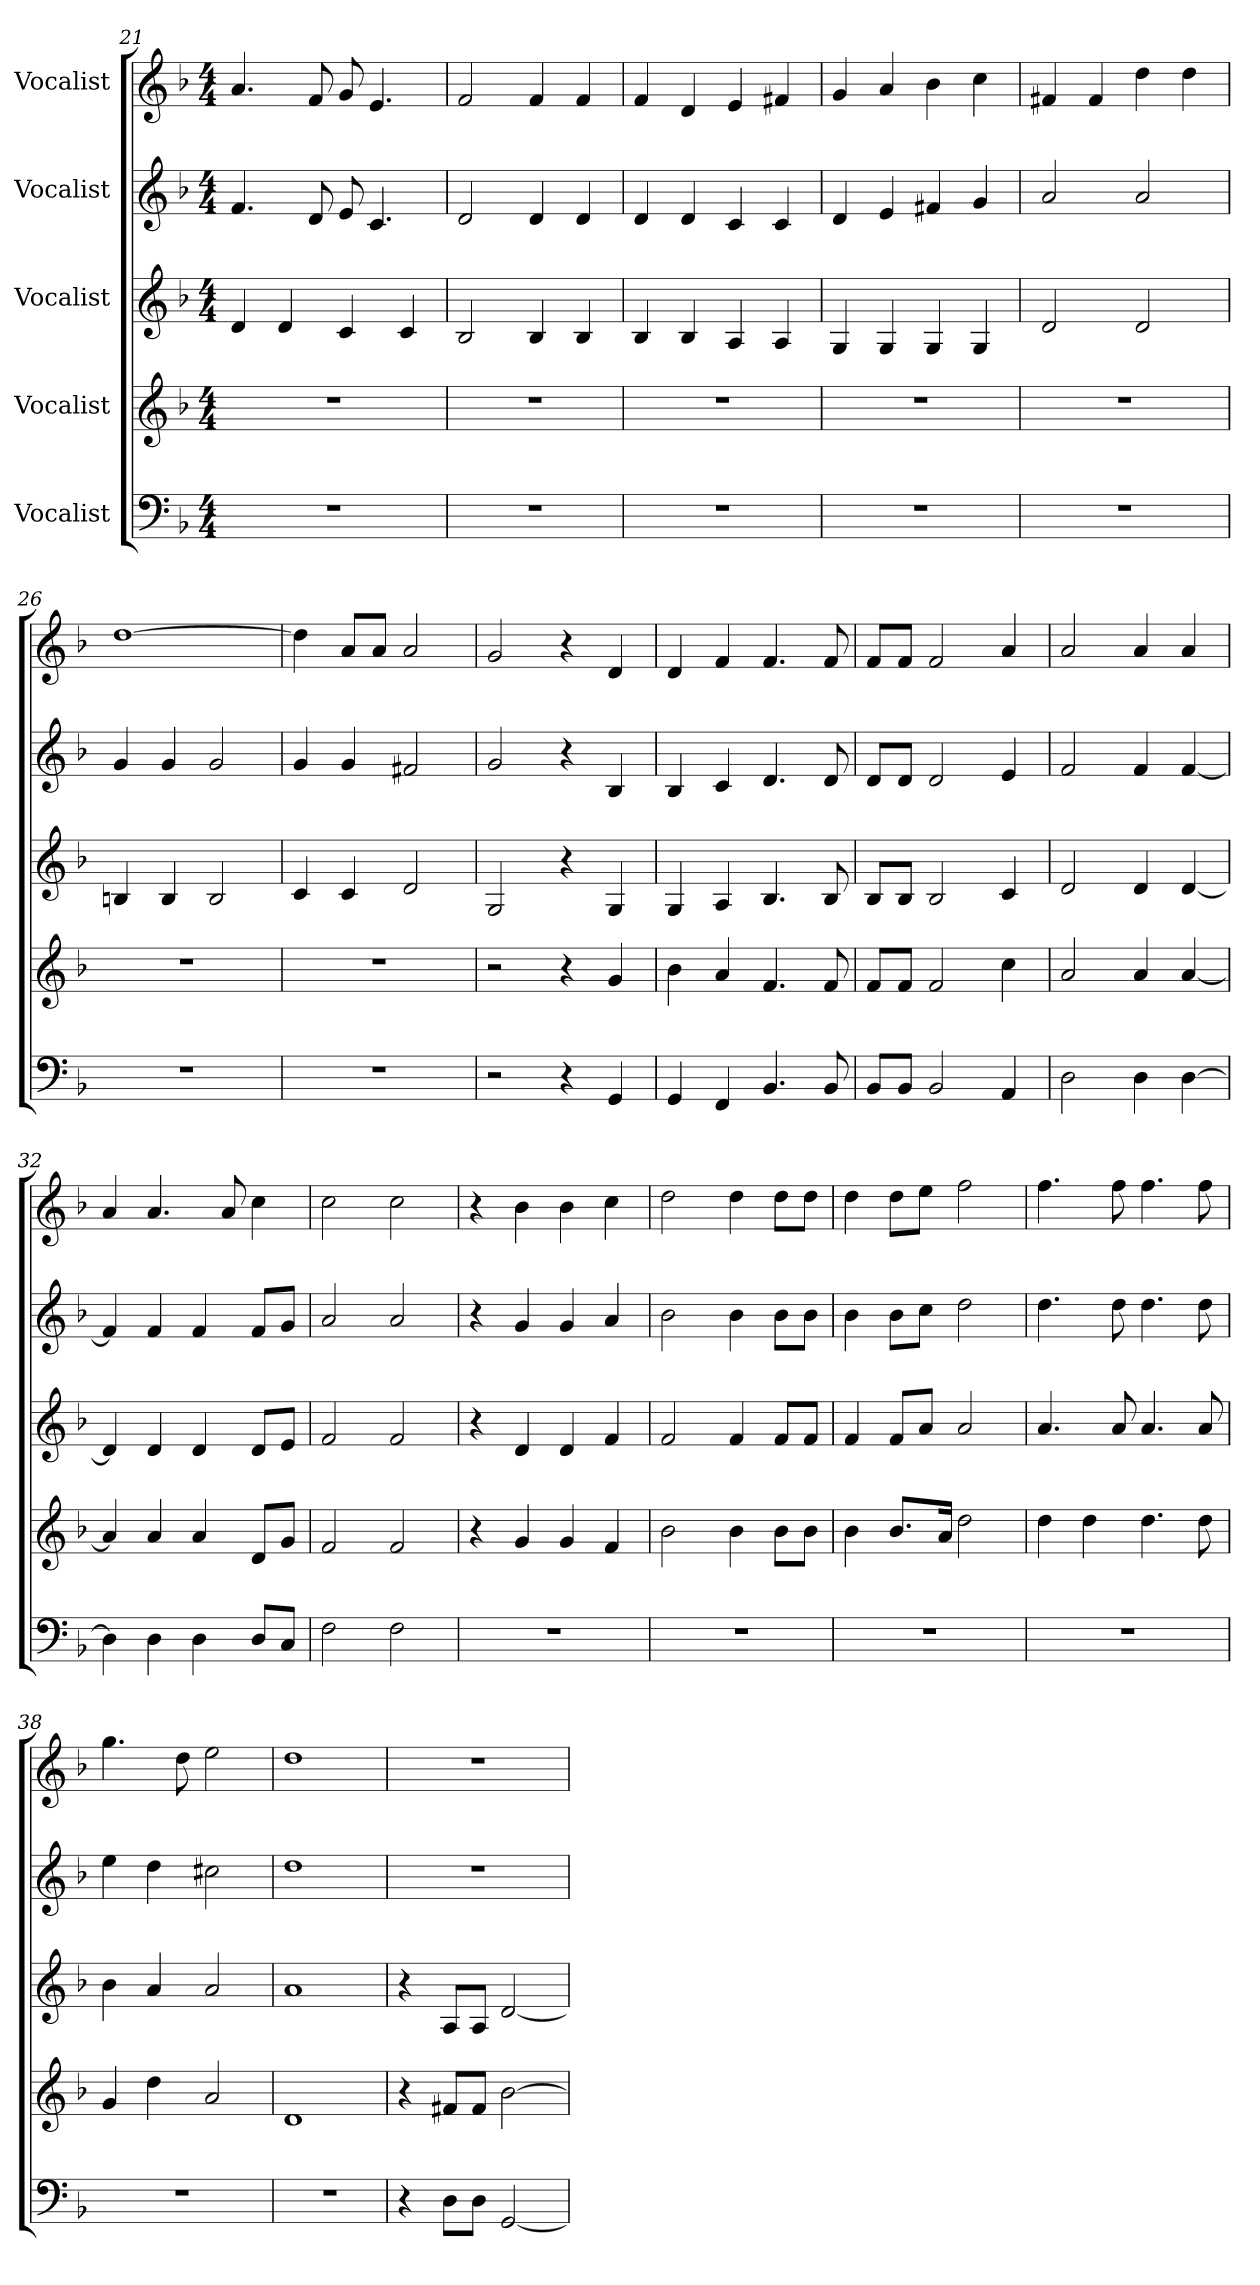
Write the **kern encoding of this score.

**kern	**kern	**kern	**kern	**kern
*part5	*part4	*part3	*part2	*part1
*staff5	*staff4	*staff3	*staff2	*staff1
*I"Vocalist	*I"Vocalist	*I"Vocalist	*I"Vocalist	*I"Vocalist
*clefF4	*clefG2	*clefG2	*clefG2	*clefG2
*k[b-]	*k[b-]	*k[b-]	*k[b-]	*k[b-]
*M4/4	*M4/4	*M4/4	*M4/4	*M4/4
=21	=21	=21	=21	=21
1r	1r	4d/	4.f/	4.a/
.	.	4d/	.	.
.	.	.	8d/	8f/
.	.	4c/	8e/	8g/
.	.	.	4.c/	4.e/
.	.	4c/	.	.
=22	=22	=22	=22	=22
1r	1r	2B-/	2d/	2f/
.	.	4B-/	4d/	4f/
.	.	4B-/	4d/	4f/
=23	=23	=23	=23	=23
1r	1r	4B-/	4d/	4f/
.	.	4B-/	4d/	4d/
.	.	4A/	4c/	4e/
.	.	4A/	4c/	4f#X/
=24	=24	=24	=24	=24
1r	1r	4G/	4d/	4g/
.	.	4G/	4e/	4a/
.	.	4G/	4f#X/	4b-\
.	.	4G/	4g/	4cc\
=25	=25	=25	=25	=25
1r	1r	2d/	2a/	4f#X/
.	.	.	.	4f#/
.	.	2d/	2a/	4dd\
.	.	.	.	4dd\
=26	=26	=26	=26	=26
1r	1r	4Bn/	4g/	[1dd
.	.	4B/	4g/	.
.	.	2B/	2g/	.
=27	=27	=27	=27	=27
1r	1r	4c/	4g/	4dd\]
.	.	4c/	4g/	8a/L
.	.	.	.	8a/J
.	.	2d/	2f#X/	2a/
=28	=28	=28	=28	=28
2r	2r	2G/	2g/	2g/
4r	4r	4r	4r	4r
4GG/	4g/	4G/	4B-/	4d/
=29	=29	=29	=29	=29
4GG/	4b-\	4G/	4B-/	4d/
4FF/	4a/	4A/	4c/	4f/
4.BB-/	4.f/	4.B-/	4.d/	4.f/
8BB-/	8f/	8B-/	8d/	8f/
=30	=30	=30	=30	=30
8BB-/L	8f/L	8B-/L	8d/L	8f/L
8BB-/J	8f/J	8B-/J	8d/J	8f/J
2BB-/	2f/	2B-/	2d/	2f/
4AA/	4cc\	4c/	4e/	4a/
=31	=31	=31	=31	=31
2D\	2a/	2d/	2f/	2a/
4D\	4a/	4d/	4f/	4a/
[4D\	[4a/	[4d/	[4f/	4a/
=32	=32	=32	=32	=32
4D\]	4a/]	4d/]	4f/]	4a/
4D\	4a/	4d/	4f/	4.a/
4D\	4a/	4d/	4f/	.
.	.	.	.	8a/
8D/L	8d/L	8d/L	8f/L	4cc\
8C/J	8g/J	8e/J	8g/J	.
=33	=33	=33	=33	=33
2F\	2f/	2f/	2a/	2cc\
2F\	2f/	2f/	2a/	2cc\
=34	=34	=34	=34	=34
1r	4r	4r	4r	4r
.	4g/	4d/	4g/	4b-\
.	4g/	4d/	4g/	4b-\
.	4f/	4f/	4a/	4cc\
=35	=35	=35	=35	=35
1r	2b-\	2f/	2b-\	2dd\
.	4b-\	4f/	4b-\	4dd\
.	8b-\L	8f/L	8b-\L	8dd\L
.	8b-\J	8f/J	8b-\J	8dd\J
=36	=36	=36	=36	=36
1r	4b-\	4f/	4b-\	4dd\
.	8.b-/L	8f/L	8b-\L	8dd\L
.	.	8a/J	8cc\J	8ee\J
.	16a/Jk	.	.	.
.	2dd\	2a/	2dd\	2ff\
=37	=37	=37	=37	=37
1r	4dd\	4.a/	4.dd\	4.ff\
.	4dd\	.	.	.
.	.	8a/	8dd\	8ff\
.	4.dd\	4.a/	4.dd\	4.ff\
.	8dd\	8a/	8dd\	8ff\
=38	=38	=38	=38	=38
1r	4g/	4b-\	4ee\	4.gg\
.	4dd\	4a/	4dd\	.
.	.	.	.	8dd\
.	2a/	2a/	2cc#X\	2ee\
=39	=39	=39	=39	=39
1r	1d	1a	1dd	1dd
=40	=40	=40	=40	=40
4r	4r	4r	1r	1r
8D\L	8f#X/L	8A/L	.	.
8D\J	8f#/J	8A/J	.	.
[2GG/	[2b-\	[2d/	.	.
=	=	=	=	=
*-	*-	*-	*-	*-
